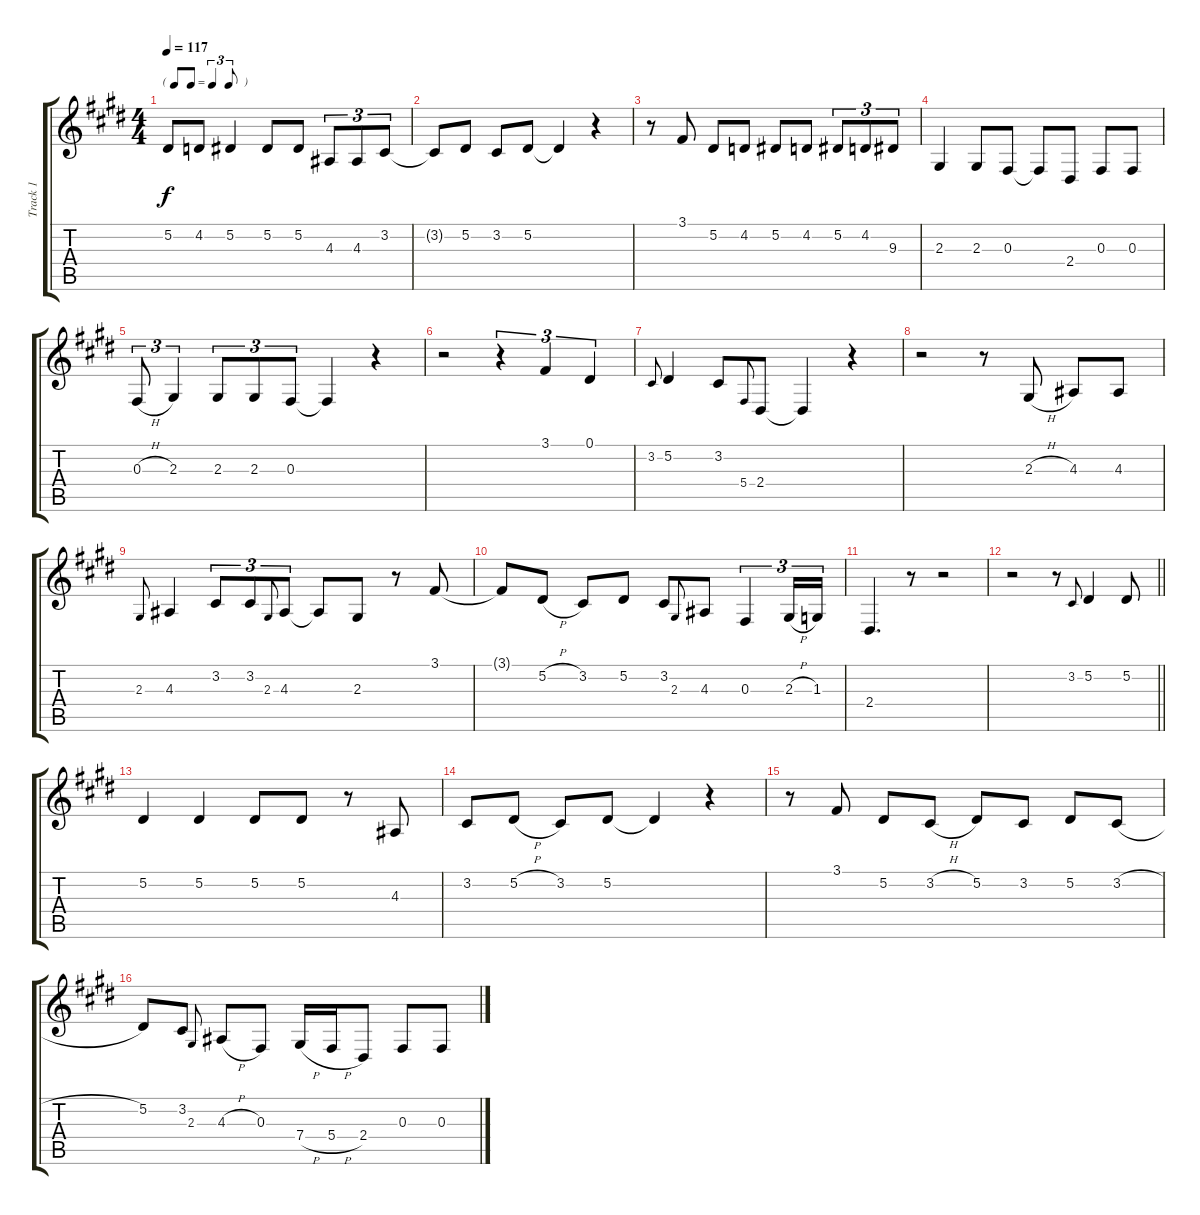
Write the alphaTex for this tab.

\track ("Track 1" "Track 1") {instrument altosax}
\staff {score tabs}
\tuning (Eb4 Bb3 Gb3 Db3 Ab2 Eb2) {hide}
\ts (4 4)
\tf triplet8th
\tempo 117
\clef g2
\ks e
5.2.8{dy f} 4.2.8 5.2.4 5.2.8 5.2.8 4.3.8{tu (3 2)} 4.3.8{tu (3 2)} 3.2.8{tu (3 2)} |
3.2{t}.8 5.2.8 3.2.8 5.2.8 5.2{t}.4 r.4 |
r.8 3.1.8 5.2.8 4.2.8 5.2.8 4.2.8 5.2.8{tu (3 2)} 4.2.8{tu (3 2)} 9.3.8{tu (3 2)} |
2.3.4 2.3.8 0.3.8 0.3{t}.8 2.4.8 0.3.8 0.3.8 |
0.3{h}.8{tu (3 2)} 2.3.4{tu (3 2)} 2.3.8{tu (3 2)} 2.3.8{tu (3 2)} 0.3.8{tu (3 2)} 0.3{t}.4 r.4 |
r.2 r.4{tu (3 2)} 3.1.4{tu (3 2)} 0.1.4{tu (3 2)} |
3.2.8{gr onbeat} 5.2.4 3.2.8 5.4.8{gr onbeat} 2.4.8 2.4{t}.4 r.4 |
r.2 r.8 2.3{h}.8 4.3.8 4.3.8 |
2.3.8{gr onbeat} 4.3.4 3.2.8{tu (3 2)} 3.2.8{tu (3 2)} 2.3.8{gr onbeat} 4.3.8{tu (3 2)} 4.3{t}.8 2.3.8 r.8 3.1.8 |
3.1{t}.8 5.2{h}.8 3.2.8 5.2.8 3.2.8 2.3.8{gr onbeat} 4.3.8 0.3.4{tu (3 2)} 2.3{h}.16{tu (3 2)} 1.3.16{tu (3 2)} |
2.4.4{d} r.8 r.2 |
\barLineRight lightlight
r.2 r.8 3.2.8{gr onbeat} 5.2.4 5.2.8 |
5.2.4 5.2.4 5.2.8 5.2.8 r.8 4.3.8 |
3.2.8 5.2{h}.8 3.2.8 5.2.8 5.2{t}.4 r.4 |
r.8 3.1.8 5.2.8 3.2{h}.8 5.2.8 3.2.8 5.2.8 3.2{h}.8 |
5.2.8 3.2.8 2.3.8{gr onbeat} 4.3{h}.8 0.3.8 7.4{h}.16 5.4{h}.16 2.4.8 0.3.8 0.3.8
